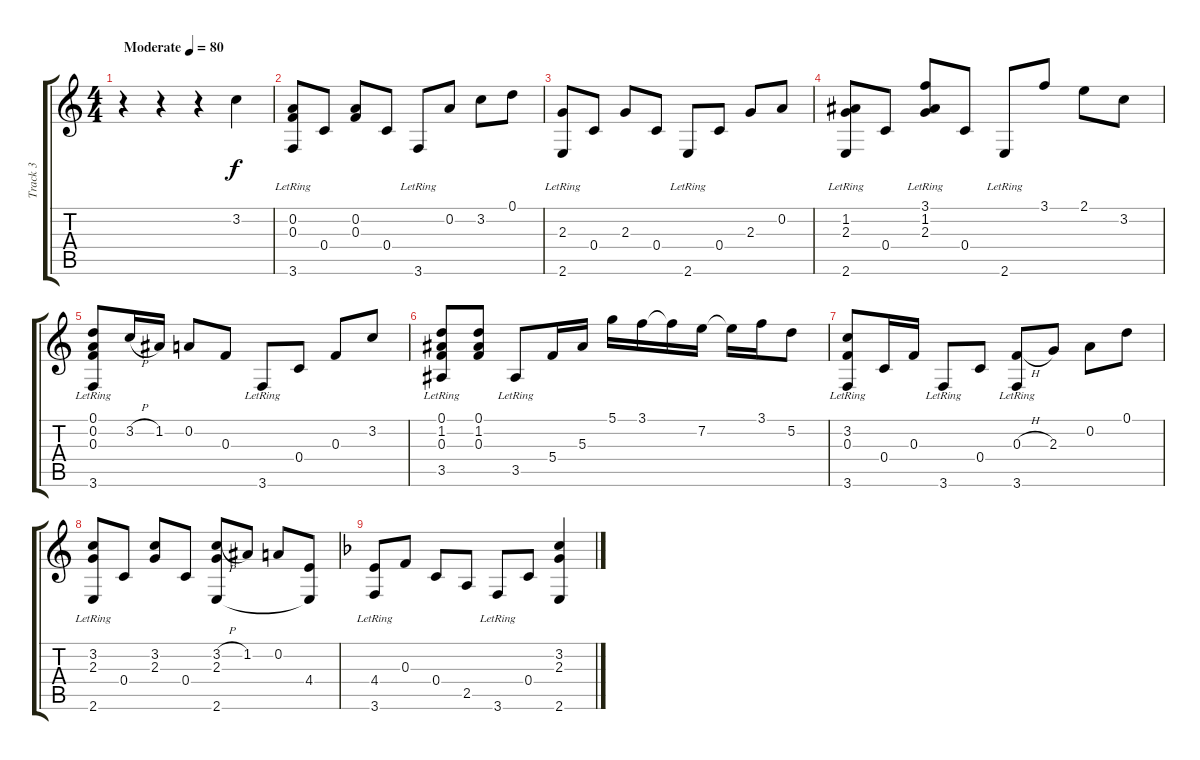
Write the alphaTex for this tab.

\track ("Track 3" "Track 3") {instrument acousticguitarsteel}
\staff {score tabs}
\tuning (D4 A3 F3 C3 G2 D2) {hide}
\ts (4 4)
\tempo (80 "Moderate")
\clef g2
\ks c
r.4{dy f instrument acousticguitarsteel} r.4 r.4 3.2.4 |
(0.2{lr} 0.3 3.6{lr}).8 0.4.8 (0.2 0.3).8 0.4.8 3.6{lr}.8 0.2.8 3.2.8 0.1.8 |
(2.3{lr} 2.6{lr}).8 0.4.8 2.3.8 0.4.8 2.6{lr}.8 0.4.8 2.3.8 0.2.8 |
(1.2{lr} 2.3 2.6{lr}).8 0.4.8 (3.1{lr} 1.2 2.3).8 0.4.8 2.6{lr}.8 3.1.8 2.1.8 3.2.8 |
(0.1 0.2 0.3 3.6{lr}).8 3.2{h}.16 1.2.16 0.2.8 0.3.8 3.6{lr}.8 0.4.8 0.3.8 3.2.8 |
(0.1 1.2 0.3 3.5{lr}).8 (0.1 1.2 0.3).8 3.5{lr}.8 5.4.16 5.3.16 5.1.16 3.1.16 3.1{t}.16 7.2.16 7.2{t}.16 3.1.16 5.2.8 |
(3.2 0.3 3.6{lr}).8 0.4.16 0.3.16 3.6{lr}.8 0.4.8 (0.3{h} 3.6{lr}).8 2.3.8 0.2.8 0.1.8 |
(3.2{lr} 2.3 2.6{lr}).8 0.4.8 (3.2 2.3).8 0.4.8 (3.2{h} 2.3 2.6).8 1.2.8 0.2.8 (4.4 2.6{t}).8 |
\ks f
(4.4 3.6{lr}).8 0.3.8 0.4.8 2.5.8 3.6{lr}.8 0.4.8 (3.2 2.3 2.6).4
